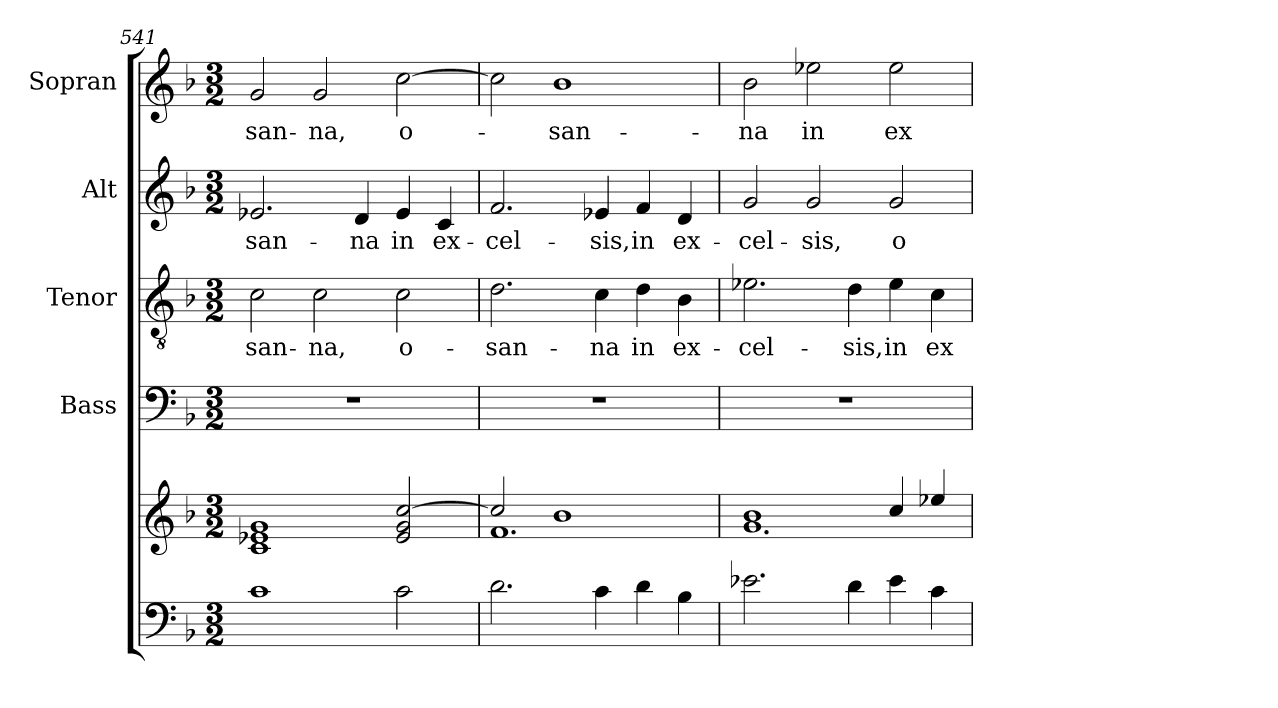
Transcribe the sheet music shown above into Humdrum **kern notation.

**kern	**kern	**kern	**kern	**text	**kern	**text	**kern	**text
*part5	*part5	*part4	*part3	*part3	*part2	*part2	*part1	*part1
*staff6	*staff5	*staff4	*staff3	*staff3	*staff2	*staff2	*staff1	*staff1
*	*	*I"Bass	*I"Tenor	*	*I"Alt	*	*I"Sopran	*
*	*	*I'B.	*I'T.	*	*I'A.	*	*I'S.	*
*clefF4	*clefG2	*clefF4	*clefGv2	*	*clefG2	*	*clefG2	*
*k[b-]	*k[b-]	*k[b-]	*k[b-]	*	*k[b-]	*	*k[b-]	*
*F:	*F:	*F:	*F:	*	*F:	*	*F:	*
*M3/2	*M3/2	*M3/2	*M3/2	*	*M3/2	*	*M3/2	*
=541	=541	=541	=541	=541	=541	=541	=541	=541
!	!	!	!	!LO:LY:b	!	!LO:LY:b	!	!LO:LY:b
1c	1c 1e-X 1g	1.r	2c\	-san-	2.e-X/	-san-	2g/	-san-
!	!	!	!	!LO:LY:b	!	!	!	!LO:LY:b
.	.	.	2c\	-na,	.	.	2g/	-na,
!	!	!	!	!	!	!LO:LY:b	!	!
.	.	.	.	.	4d/	-na	.	.
!	!	!	!	!LO:LY:b	!	!LO:LY:b	!	!LO:LY:b
2c\	2e-/ 2g/ [>2cc/	.	2c\	o-	4e-/	in	[2cc\	o-
!	!	!	!	!	!	!LO:LY:b	!	!
.	.	.	.	.	4c/	ex-	.	.
=542	=542	=542	=542	=542	=542	=542	=542	=542
*	*^	*	*	*	*	*	*	*
!	!	!	!	!	!LO:LY:b	!	!LO:LY:b	!	!
2.d\	2cc/]	1.f	1.r	2.d\	-san-	2.f/	-cel-	2cc\]	.
!	!	!	!	!	!	!	!	!	!LO:LY:b
.	1b-	.	.	.	.	.	.	1b-	-san-
!	!	!	!	!	!LO:LY:b	!	!LO:LY:b	!	!
4c\	.	.	.	4c\	-na	4e-X/	-sis,	.	.
!	!	!	!	!	!LO:LY:b	!	!LO:LY:b	!	!
4d\	.	.	.	4d\	in	4f/	in	.	.
!	!	!	!	!	!LO:LY:b	!	!LO:LY:b	!	!
4B-\	.	.	.	4B-\	ex-	4d/	ex-	.	.
=543	=543	=543	=543	=543	=543	=543	=543	=543	=543
!	!	!	!	!	!LO:LY:b	!	!LO:LY:b	!	!LO:LY:b
2.e-X\	1b-	1.g	1.r	2.e-X\	-cel-	2g/	-cel-	2b-\	-na
!	!	!	!	!	!	!	!LO:LY:b	!	!LO:LY:b
.	.	.	.	.	.	2g/	-sis,	2ee-X\	in
!	!	!	!	!	!LO:LY:b	!	!	!	!
4d\	.	.	.	4d\	-sis,	.	.	.	.
!	!	!	!	!	!LO:LY:b	!	!LO:LY:b	!	!LO:LY:b
4e-\	4cc/	.	.	4e-\	in	2g/	o-	2ee-\	ex-
!	!	!	!	!	!LO:LY:b	!	!	!	!
4c\	4ee-X/	.	.	4c\	ex-	.	.	.	.
*	*v	*v	*	*	*	*	*	*	*
=	=	=	=	=	=	=	=	=
*-	*-	*-	*-	*-	*-	*-	*-	*-
